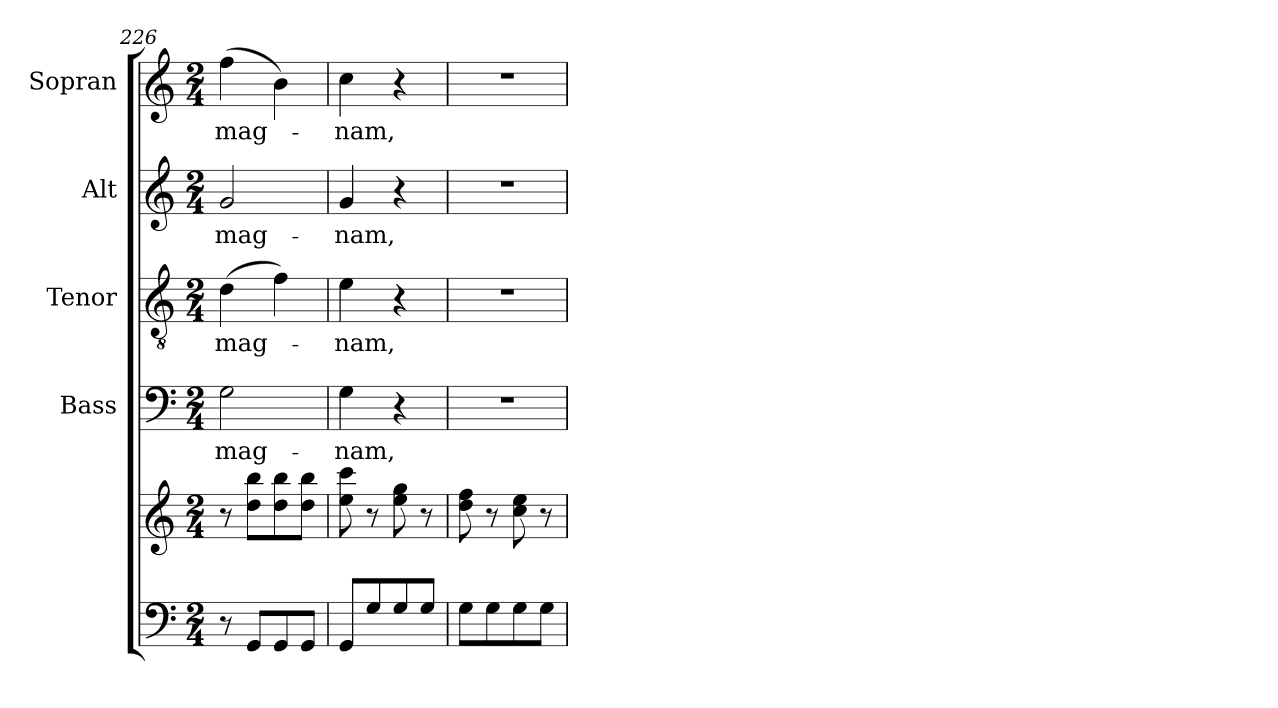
**kern	**kern	**kern	**text	**kern	**text	**kern	**text	**kern	**text
*part5	*part5	*part4	*part4	*part3	*part3	*part2	*part2	*part1	*part1
*staff6	*staff5	*staff4	*staff4	*staff3	*staff3	*staff2	*staff2	*staff1	*staff1
*	*	*I"Bass	*	*I"Tenor	*	*I"Alt	*	*I"Sopran	*
*	*	*I'B.	*	*I'T.	*	*I'A.	*	*I'S.	*
!!LO:PB:g=z
*clefF4	*clefG2	*clefF4	*	*clefGv2	*	*clefG2	*	*clefG2	*
*k[]	*k[]	*k[]	*	*k[]	*	*k[]	*	*k[]	*
*C:	*C:	*C:	*	*C:	*	*C:	*	*C:	*
*M2/4	*M2/4	*M2/4	*	*M2/4	*	*M2/4	*	*M2/4	*
=226	=226	=226	=226	=226	=226	=226	=226	=226	=226
!	!	!	!LO:LY:b	!	!LO:LY:b	!	!LO:LY:b	!	!LO:LY:b
8r	8r	2G\	mag-	(>4d\	mag-	2g/	mag-	(>4ff\	mag-
8GG/L	8dd\ 8bb\L	.	.	.	.	.	.	.	.
8GG/	8dd\ 8bb\	.	.	4f\)	.	.	.	4b\)	.
8GG/J	8dd\ 8bb\J	.	.	.	.	.	.	.	.
=227	=227	=227	=227	=227	=227	=227	=227	=227	=227
!	!	!	!LO:LY:b	!	!LO:LY:b	!	!LO:LY:b	!	!LO:LY:b
8GG/L	8ee\ 8ccc\	4G\	-nam,	4e\	-nam,	4g/	-nam,	4cc\	-nam,
8G/	8r	.	.	.	.	.	.	.	.
8G/	8ee\ 8gg\	4r	.	4r	.	4r	.	4r	.
8G/J	8r	.	.	.	.	.	.	.	.
=228	=228	=228	=228	=228	=228	=228	=228	=228	=228
8G\L	8dd\ 8ff\	2r	.	2r	.	2r	.	2r	.
8G\	8r	.	.	.	.	.	.	.	.
8G\	8cc\ 8ee\	.	.	.	.	.	.	.	.
8G\J	8r	.	.	.	.	.	.	.	.
=	=	=	=	=	=	=	=	=	=
*-	*-	*-	*-	*-	*-	*-	*-	*-	*-
